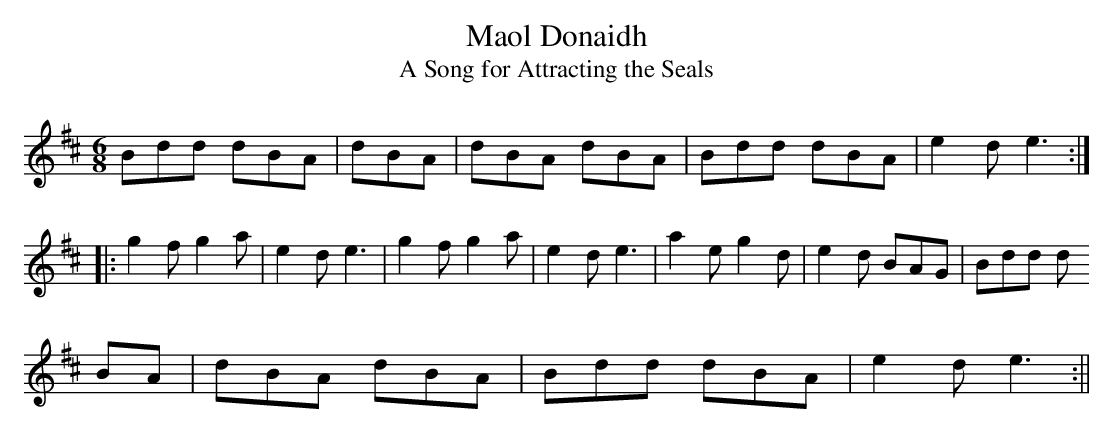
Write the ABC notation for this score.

X:1
T:Maol D\onaidh
T:A Song for Attracting the Seals
M:6/8
L:1/8
K:D
Bdd dBA | dBA | dBA dBA | Bdd dBA | e2 d e3 :|:
g2 f g2 a | e2 d e3 | g2 f g2 a | e2 d e3 | a2 e g2 d | e2 d BAG | Bdd d
BA | dBA dBA | Bdd dBA | e2 d e3 :||
